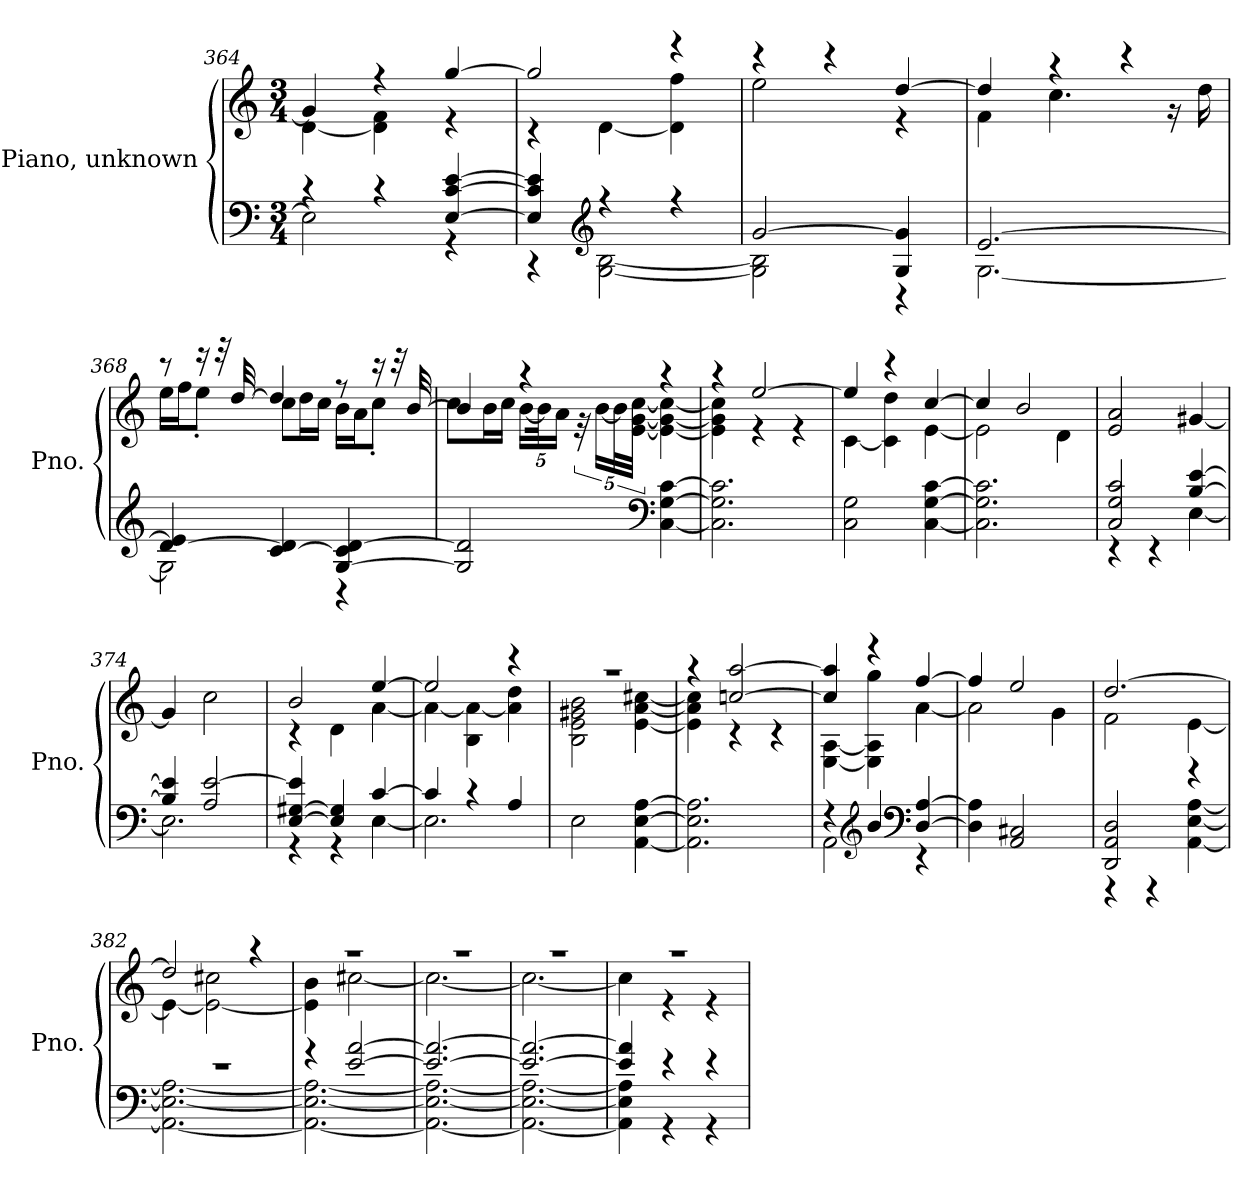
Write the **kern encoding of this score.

**kern	**kern
*part1	*part1
*staff2	*staff1
*I"Piano, unknown	*
*I'Pno.	*
*clefF4	*clefG2
*k[]	*k[]
*M3/4	*M3/4
=364	=364
*^	*^
4r	2E\]	4g/]	[4d\
4r	.	4r	4d\] 4f\
[4E/ [4c/ [4e/	4r	[4gg/	4r
!!LO:LB:g=z	!!
=365	=365	=365	=365
4E/] 4c/] 4e/]	4r	2gg/]	4r
*clefG2	*	*	*
4r	[2G\ [2B\	.	[4d\
4r	.	4r	4d\] 4ff\
=366	=366	=366	=366
[2g/	2G\] 2B\]	4r	2ee\
.	.	4r	.
4G/ 4g/]	4r	[4dd/	4r
=367	=367	=367	=367
[2.e/	[2.G\	4dd/]	4f\
.	.	4r	4.cc\
.	.	4r	.
.	.	.	16r
.	.	.	16dd\
=368	=368	=368	=368
[4d/ 4e/]	2G\]	8r	16ee\LL
.	.	.	16ff\J
.	.	16r	8ee'\J
.	.	32r	.
.	.	[32dd/	.
[4c/ 4d/]	.	4dd/]	8cc\L
.	.	.	16dd\L
.	.	.	16cc\JJ
[4G/ 4c/] [4d/	4r	8r	16b\LL
.	.	.	16a\J
.	.	16r	8cc'\J
.	.	32r	.
.	.	[32b/	.
*v	*v	*	*
!!LO:LB:g=z	!!
=369	=369	=369
2G/] 2d/]	4b/]	8cc\L
.	.	16b\L
.	.	16cc\JJ
.	4r	[20b\LL
.	.	40b\K]
.	.	20a\JJ
.	.	40r
.	.	[20b\LL
.	.	40b\L]
.	.	[40e\ [40g\ [40cc\JJJ
*clefF4	*	*
[4C\ [4G\ [4c\	4r	4e\_ 4g\_ 4cc\_
=370	=370	=370
2.C\] 2.G\] 2.c\]	4r	4e\] 4g\] 4cc\]
.	[2ee/	4r
.	.	4r
=371	=371	=371
2C\ 2G\	4ee/]	[4c\
.	4r	4c\] 4dd\
[4C\ [4G\ [4c\	[4cc/	[4e\
=372	=372	=372
2.C\] 2.G\] 2.c\]	4cc/]	2e\]
.	2b/	.
.	.	4d\
*	*v	*v
=373	=373
*^	*
2C/ 2G/ 2c/	4r	2e/ 2a/
.	4r	.
[4B/ [4e/	[4E\	[4g#X/
=374	=374	=374
4B/] 4e/]	2.E\]	4g#/]
2A/ [2e/	.	2cc\
=375	=375	=375
*	*	*^
[4E/ [4G#X/ 4e/]	4r	2b/	4r
4E/] 4G#/]	4r	.	4d\
[4c/	[4E\	[4ee/	[4a\
!!LO:LB:g=z	!!
=376	=376	=376	=376
4c/]	2.E\]	2ee/]	4a\_
4r	.	.	4B\ 4a\_
4A/	.	4r	4a\] 4dd\
*v	*v	*	*
=377	=377	=377
2E\	2.r	2B\ 2e\ 2g#X\ 2b\
[4AA\ [4E\ [4A\	.	[4e\ [4a\ [4cc#X\
=378	=378	=378
2.AA\] 2.E\] 2.A\]	4r	4e\] 4a\] 4cc#\]
.	[2ccn/ [2aa/	4r
.	.	4r
=379	=379	=379
*^	*	*
4r	2AA\	4cc/] 4aa/]	[4E\ [4A\
*clefG2	*	*	*
4b/	.	4r	4E\] 4A\] 4gg\
*clefF4	*	*	*
[4D/ [4A/	4r	[4ff/	[4a\
*v	*v	*	*
=380	=380	=380
4D\] 4A\]	4ff/]	2a\]
2AA/ 2C#X/	2ee/	.
.	.	4g\
=381	=381	=381
*^	*	*
2DD/ 2AA/ 2D/	4r	[2.dd/	2f\
.	4r	.	.
4r	[4AA\ [4E\ [4A\	.	[4e\
=382	=382	=382	=382
2.r	2.AA\_ 2.E\_ 2.A\_	2dd/]	4e\_
.	.	.	2e\_ 2cc#X\
.	.	4r	.
=383	=383	=383	=383
4r	2.AA\_ 2.E\_ 2.A\_	2.r	4e\] 4b\
[2e/ [2a/	.	.	[2cc#X\
=384	=384	=384	=384
2.e/_ 2.a/_	2.AA\_ 2.E\_ 2.A\_	2.r	2.cc#\_
!!LO:LB:g=z	!!
=385	=385	=385	=385
2.e/_ 2.a/_	2.AA\_ 2.E\_ 2.A\_	2.r	2.cc#\_
=386	=386	=386	=386
4e/] 4a/]	4AA\] 4E\] 4A\]	2.r	4cc#\]
4r	4r	.	4r
4r	4r	.	4r
*v	*v	*	*
*	*v	*v
=	=
*-	*-
